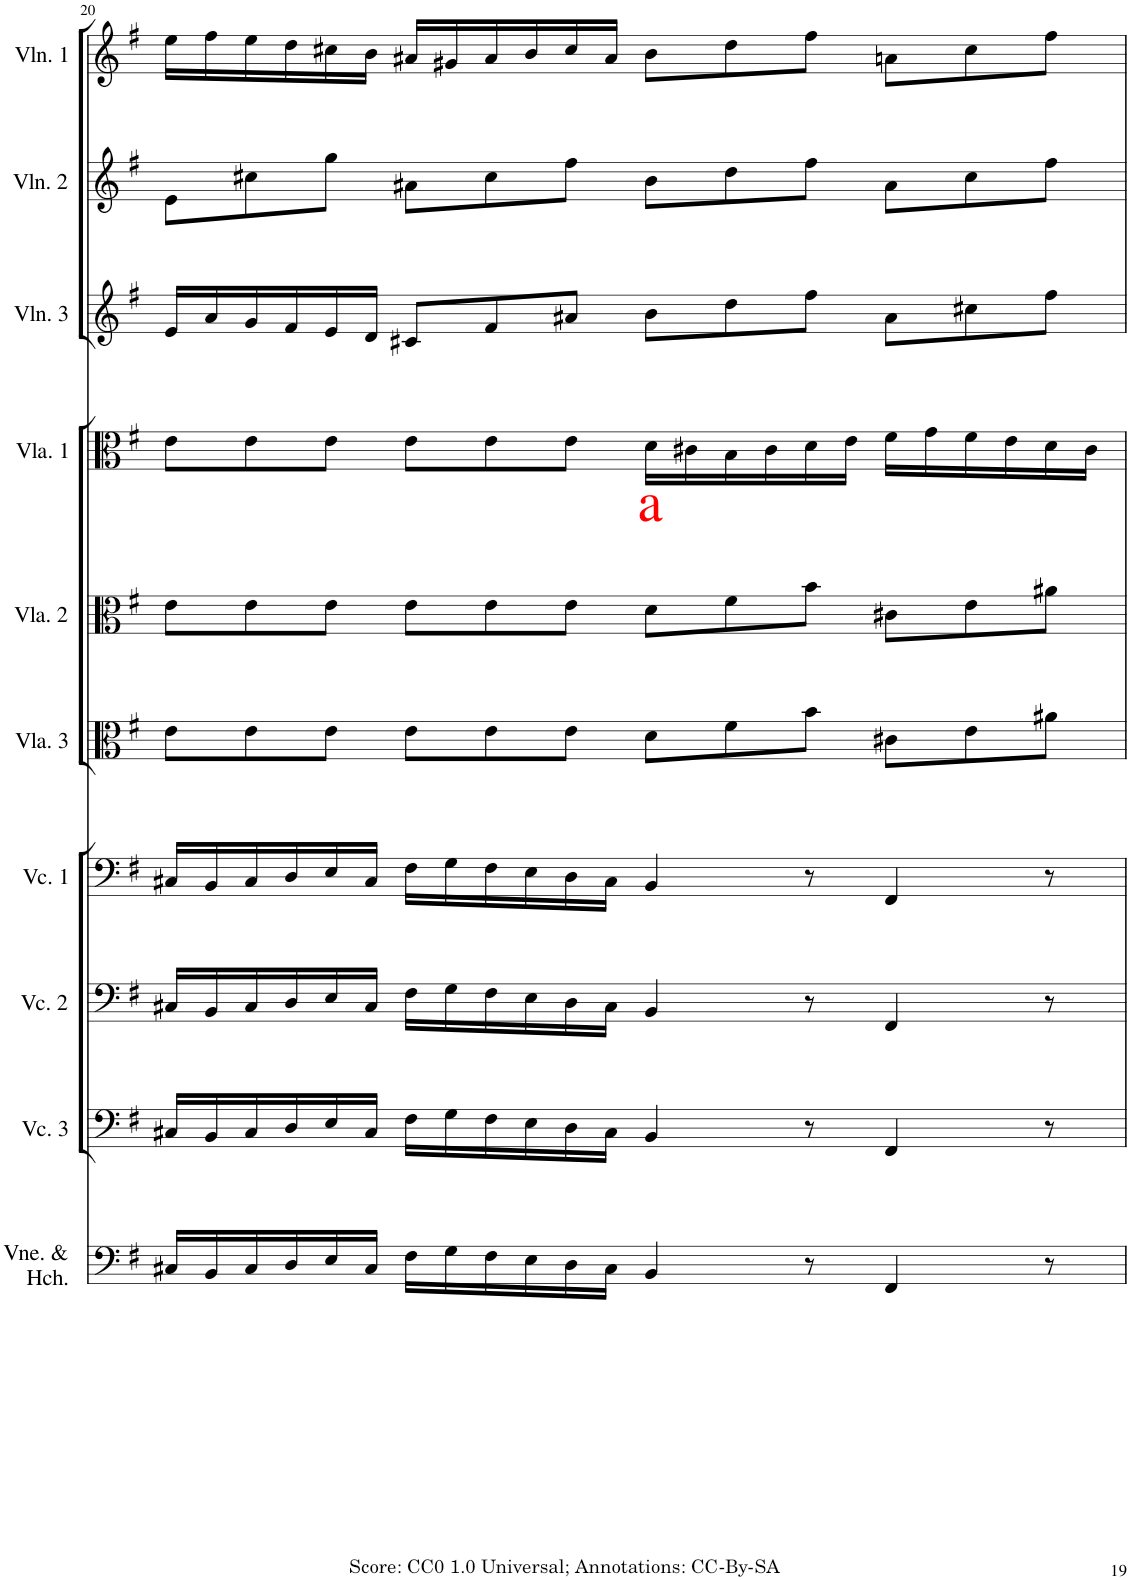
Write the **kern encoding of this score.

**kern	**kern	**kern	**kern	**kern	**kern	**kern	**text	**kern	**kern	**kern
*part10	*part9	*part8	*part7	*part6	*part5	*part4	*part4	*part3	*part2	*part1
*staff10	*staff9	*staff8	*staff7	*staff6	*staff5	*staff4	*staff4	*staff3	*staff2	*staff1
*I"Violone &amp; Harpsichord	*I"Violoncello 3	*I"Violoncello 2	*I"Violoncello 1	*I"Viola 3	*I"Viola 2	*I"Viola 1	*	*I"Violin 3	*I"Violin 2	*I"Violin 1
*I'Vne. &amp; Hch.	*I'Vc. 3	*I'Vc. 2	*I'Vc. 1	*I'Vla. 3	*I'Vla. 2	*I'Vla. 1	*	*I'Vln. 3	*I'Vln. 2	*I'Vln. 1
!!LO:PB:g=z
*clefF4	*clefF4	*clefF4	*clefF4	*clefC3	*clefC3	*clefC3	*	*clefG2	*clefG2	*clefG2
*k[f#]	*k[f#]	*k[f#]	*k[f#]	*k[f#]	*k[f#]	*k[f#]	*	*k[f#]	*k[f#]	*k[f#]
*M12/8	*M12/8	*M12/8	*M12/8	*M12/8	*M12/8	*M12/8	*	*M12/8	*M12/8	*M12/8
=20	=20	=20	=20	=20	=20	=20	=20	=20	=20	=20
16C#X/LL	16C#X/LL	16C#X/LL	16C#X/LL	8e\L	8e\L	8e\L	.	16e/LL	8e\L	16ee\LL
16BB/	16BB/	16BB/	16BB/	.	.	.	.	16a/	.	16ff#\
16C#/	16C#/	16C#/	16C#/	8e\	8e\	8e\	.	16g/	8cc#X\	16ee\
16D/	16D/	16D/	16D/	.	.	.	.	16f#/	.	16dd\
16E/	16E/	16E/	16E/	8e\J	8e\J	8e\J	.	16e/	8gg\J	16cc#X\
16C#/JJ	16C#/JJ	16C#/JJ	16C#/JJ	.	.	.	.	16d/JJ	.	16b\JJ
16F#\LL	16F#\LL	16F#\LL	16F#\LL	8e\L	8e\L	8e\L	.	8c#X/L	8a#X\L	16a#X/LL
16G\	16G\	16G\	16G\	.	.	.	.	.	.	16g#X/
16F#\	16F#\	16F#\	16F#\	8e\	8e\	8e\	.	8f#/	8cc#\	16a#/
16E\	16E\	16E\	16E\	.	.	.	.	.	.	16b/
16D\	16D\	16D\	16D\	8e\J	8e\J	8e\J	.	8a#X/J	8ff#\J	16cc#/
16C#\JJ	16C#\JJ	16C#\JJ	16C#\JJ	.	.	.	.	.	.	16a#/JJ
!	!	!	!	!	!	!	!LO:LY:b:color=#FF0000	!	!	!
4BB/	4BB/	4BB/	4BB/	8d\L	8d\L	16d\LL	a	8b\L	8b\L	8b\L
.	.	.	.	.	.	16c#X\	.	.	.	.
.	.	.	.	8f#\	8f#\	16B\	.	8dd\	8dd\	8dd\
.	.	.	.	.	.	16c#\	.	.	.	.
8r	8r	8r	8r	8b\J	8b\J	16d\	.	8ff#\J	8ff#\J	8ff#\J
.	.	.	.	.	.	16e\JJ	.	.	.	.
4FF#/	4FF#/	4FF#/	4FF#/	8c#X\L	8c#X\L	16f#\LL	.	8a#\L	8a#\L	8an\L
.	.	.	.	.	.	16g\	.	.	.	.
.	.	.	.	8e\	8e\	16f#\	.	8cc#X\	8cc#\	8cc#\
.	.	.	.	.	.	16e\	.	.	.	.
8r	8r	8r	8r	8a#X\J	8a#X\J	16d\	.	8ff#\J	8ff#\J	8ff#\J
.	.	.	.	.	.	16c#\JJ	.	.	.	.
=	=	=	=	=	=	=	=	=	=	=
*-	*-	*-	*-	*-	*-	*-	*-	*-	*-	*-
